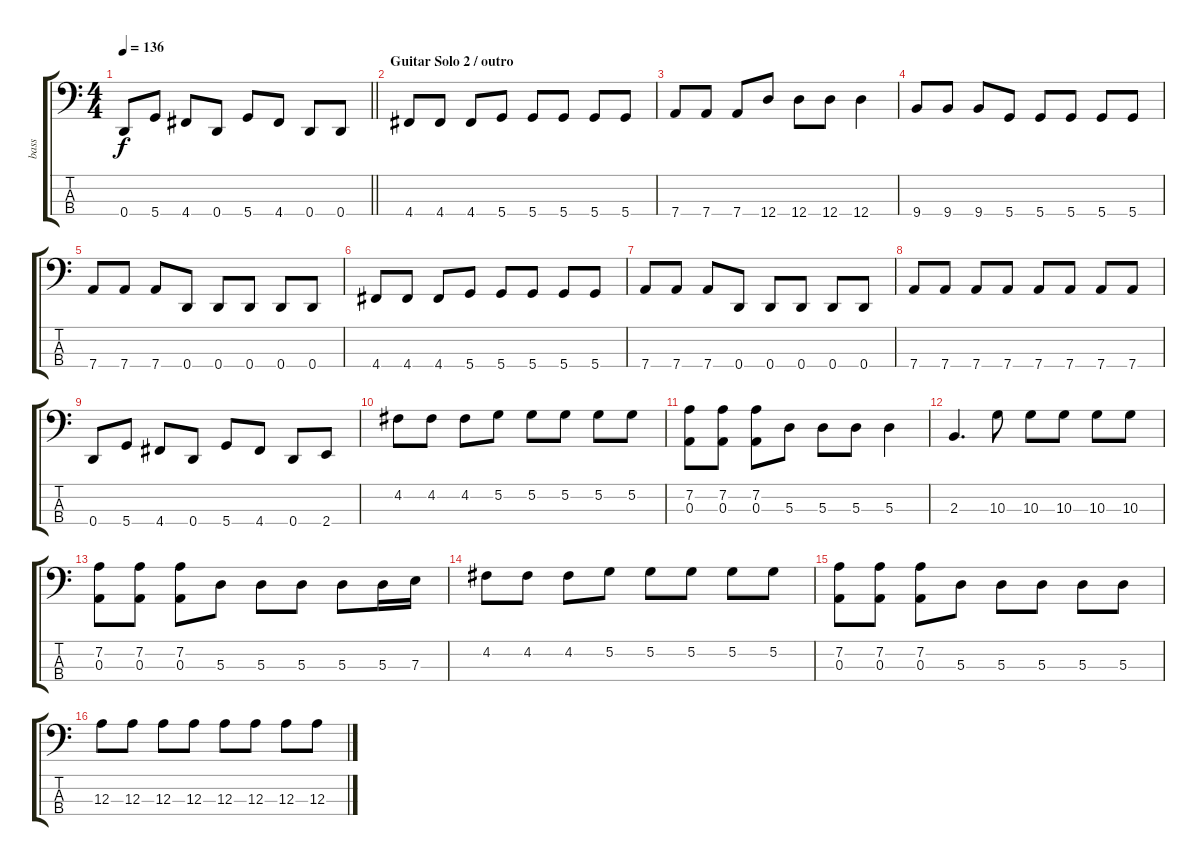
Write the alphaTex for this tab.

\track ("bass" "bass") {instrument electricbassfinger}
\staff {score tabs}
\tuning (G2 D2 A1 D1) {hide}
\ts (4 4)
\tempo 136
\clef f4
\barLineRight lightlight
\ks c
0.4.8{dy f} 5.4.8 4.4.8 0.4.8 5.4.8 4.4.8 0.4.8 0.4.8 |
\section ("" "Guitar Solo 2 / outro")
4.4.8 4.4.8 4.4.8 5.4.8 5.4.8 5.4.8 5.4.8 5.4.8 |
7.4.8 7.4.8 7.4.8 12.4.8 12.4.8 12.4.8 12.4.4 |
9.4.8 9.4.8 9.4.8 5.4.8 5.4.8 5.4.8 5.4.8 5.4.8 |
7.4.8 7.4.8 7.4.8 0.4.8 0.4.8 0.4.8 0.4.8 0.4.8 |
4.4.8 4.4.8 4.4.8 5.4.8 5.4.8 5.4.8 5.4.8 5.4.8 |
7.4.8 7.4.8 7.4.8 0.4.8 0.4.8 0.4.8 0.4.8 0.4.8 |
7.4.8 7.4.8 7.4.8 7.4.8 7.4.8 7.4.8 7.4.8 7.4.8 |
0.4.8 5.4.8 4.4.8 0.4.8 5.4.8 4.4.8 0.4.8 2.4.8 |
4.2.8 4.2.8 4.2.8 5.2.8 5.2.8 5.2.8 5.2.8 5.2.8 |
(7.2 0.3).8 (7.2 0.3).8 (7.2 0.3).8 5.3.8 5.3.8 5.3.8 5.3.4 |
2.3.4{d} 10.3.8 10.3.8 10.3.8 10.3.8 10.3.8 |
(7.2 0.3).8 (7.2 0.3).8 (7.2 0.3).8 5.3.8 5.3.8 5.3.8 5.3.8 5.3.16 7.3.16 |
4.2.8 4.2.8 4.2.8 5.2.8 5.2.8 5.2.8 5.2.8 5.2.8 |
(7.2 0.3).8 (7.2 0.3).8 (7.2 0.3).8 5.3.8 5.3.8 5.3.8 5.3.8 5.3.8 |
12.3.8 12.3.8 12.3.8 12.3.8 12.3.8 12.3.8 12.3.8 12.3.8
